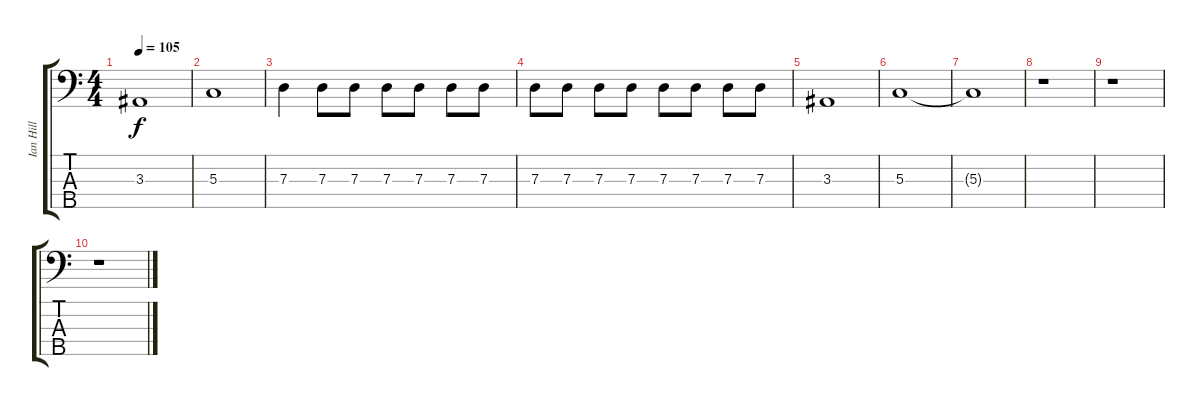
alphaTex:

\track ("Ian Hill" "Ian Hill") {instrument electricbasspick}
\staff {score tabs}
\tuning (F2 C2 G1 D1 A0) {hide}
\ts (4 4)
\tempo 105
\clef f4
\ks c
3.3.1{dy f} |
5.3.1 |
7.3.4 7.3.8 7.3.8 7.3.8 7.3.8 7.3.8 7.3.8 |
7.3.8 7.3.8 7.3.8 7.3.8 7.3.8 7.3.8 7.3.8 7.3.8 |
3.3.1 |
5.3.1 |
5.3{t}.1 |
r.1 |
r.1 |
r.1
